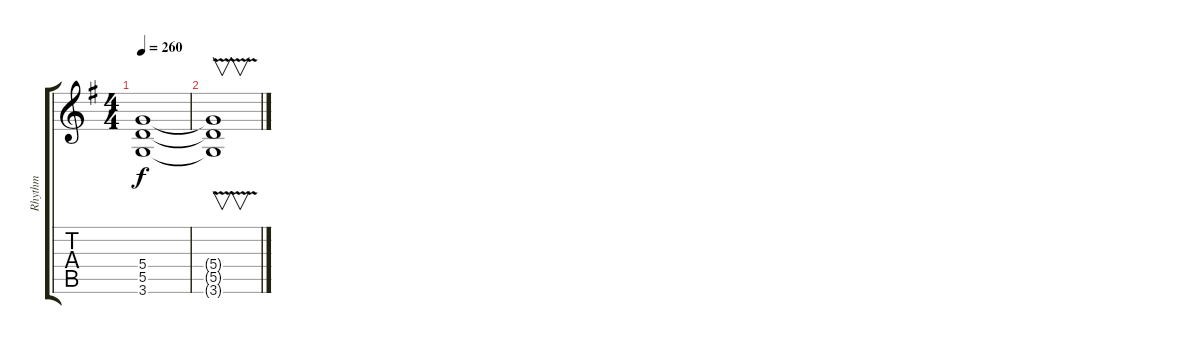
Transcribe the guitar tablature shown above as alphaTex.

\track ("Rhythm" "Rhythm") {instrument overdrivenguitar}
\staff {score tabs}
\tuning (E4 B3 G3 D3 A2 E2) {hide}
\ts (4 4)
\tempo 260
\clef g2
\ks g
(5.4{t} 5.5{t} 3.6{t}).1{dy f} |
(5.4{t} 5.5{t} 3.6{v t}).1{v}
